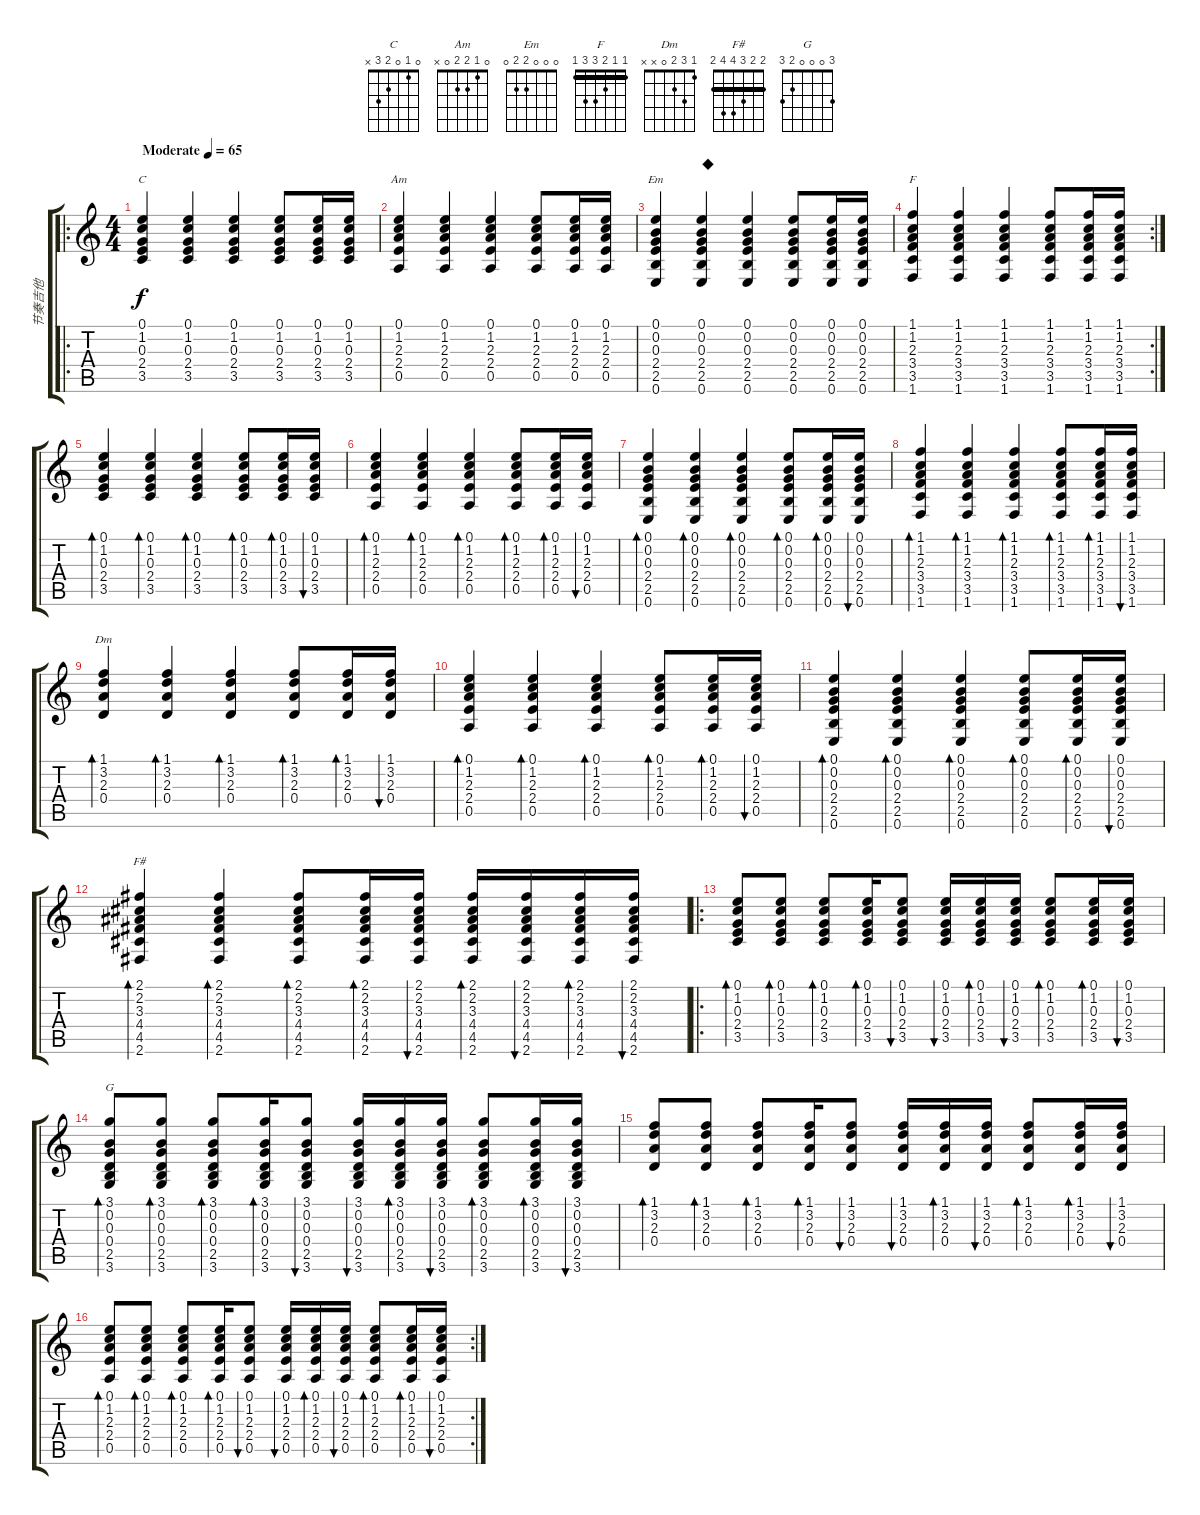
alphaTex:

\track ("节奏吉他" "节奏吉他") {instrument acousticguitarsteel}
\staff {score tabs}
\tuning (E4 B3 G3 D3 A2 E2) {hide}
\chord ("C" 0 1 0 2 3 x)
\chord ("Am" 0 1 2 2 0 x)
\chord ("Em" 0 0 0 2 2 0)
\chord ("F" 1 1 2 3 3 1) {barre 1}
\chord ("Dm" 1 3 2 0 x x)
\chord ("F#" 2 2 3 4 4 2) {barre 2}
\chord ("G" 3 0 0 0 2 3)
\ro
\ts (4 4)
\tempo (65 "Moderate")
\clef g2
\ks c
(0.1 1.2 0.3 2.4 3.5).4{ch "C" dy f instrument acousticguitarsteel} (0.1 1.2 0.3 2.4 3.5).4 (0.1 1.2 0.3 2.4 3.5).4 (0.1 1.2 0.3 2.4 3.5).8 (0.1 1.2 0.3 2.4 3.5).16 (0.1 1.2 0.3 2.4 3.5).16 |
(0.1 1.2 2.3 2.4 0.5).4{ch "Am"} (0.1 1.2 2.3 2.4 0.5).4 (0.1 1.2 2.3 2.4 0.5).4 (0.1 1.2 2.3 2.4 0.5).8 (0.1 1.2 2.3 2.4 0.5).16 (0.1 1.2 2.3 2.4 0.5).16 |
(0.1 0.2 0.3 2.4 2.5 0.6).4{ch "Em"} (0.1 0.2 0.3 2.4 2.5 0.6).4{txt "◆"} (0.1 0.2 0.3 2.4 2.5 0.6).4 (0.1 0.2 0.3 2.4 2.5 0.6).8 (0.1 0.2 0.3 2.4 2.5 0.6).16 (0.1 0.2 0.3 2.4 2.5 0.6).16 |
\rc 2
(1.1 1.2 2.3 3.4 3.5 1.6).4{ch "F"} (1.1 1.2 2.3 3.4 3.5 1.6).4 (1.1 1.2 2.3 3.4 3.5 1.6).4 (1.1 1.2 2.3 3.4 3.5 1.6).8 (1.1 1.2 2.3 3.4 3.5 1.6).16 (1.1 1.2 2.3 3.4 3.5 1.6).16 |
(0.1 1.2 0.3 2.4 3.5).4{bd 30} (0.1 1.2 0.3 2.4 3.5).4{bd 30} (0.1 1.2 0.3 2.4 3.5).4{bd 30} (0.1 1.2 0.3 2.4 3.5).8{bd 30} (0.1 1.2 0.3 2.4 3.5).16{bd 30} (0.1 1.2 0.3 2.4 3.5).16{bu 30} |
(0.1 1.2 2.3 2.4 0.5).4{bd 30} (0.1 1.2 2.3 2.4 0.5).4{bd 30} (0.1 1.2 2.3 2.4 0.5).4{bd 30} (0.1 1.2 2.3 2.4 0.5).8{bd 30} (0.1 1.2 2.3 2.4 0.5).16{bd 30} (0.1 1.2 2.3 2.4 0.5).16{bu 30} |
(0.1 0.2 0.3 2.4 2.5 0.6).4{bd 30} (0.1 0.2 0.3 2.4 2.5 0.6).4{bd 30} (0.1 0.2 0.3 2.4 2.5 0.6).4{bd 30} (0.1 0.2 0.3 2.4 2.5 0.6).8{bd 30} (0.1 0.2 0.3 2.4 2.5 0.6).16{bd 30} (0.1 0.2 0.3 2.4 2.5 0.6).16{bu 30} |
(1.1 1.2 2.3 3.4 3.5 1.6).4{bd 30} (1.1 1.2 2.3 3.4 3.5 1.6).4{bd 30} (1.1 1.2 2.3 3.4 3.5 1.6).4{bd 30} (1.1 1.2 2.3 3.4 3.5 1.6).8{bd 30} (1.1 1.2 2.3 3.4 3.5 1.6).16{bd 30} (1.1 1.2 2.3 3.4 3.5 1.6).16{bu 30} |
(1.1 3.2 2.3 0.4).4{bd 30 ch "Dm"} (1.1 3.2 2.3 0.4).4{bd 30} (1.1 3.2 2.3 0.4).4{bd 30} (1.1 3.2 2.3 0.4).8{bd 30} (1.1 3.2 2.3 0.4).16{bd 30} (1.1 3.2 2.3 0.4).16{bu 30} |
(0.1 1.2 2.3 2.4 0.5).4{bd 30} (0.1 1.2 2.3 2.4 0.5).4{bd 30} (0.1 1.2 2.3 2.4 0.5).4{bd 30} (0.1 1.2 2.3 2.4 0.5).8{bd 30} (0.1 1.2 2.3 2.4 0.5).16{bd 30} (0.1 1.2 2.3 2.4 0.5).16{bu 30} |
(0.1 0.2 0.3 2.4 2.5 0.6).4{bd 30} (0.1 0.2 0.3 2.4 2.5 0.6).4{bd 30} (0.1 0.2 0.3 2.4 2.5 0.6).4{bd 30} (0.1 0.2 0.3 2.4 2.5 0.6).8{bd 30} (0.1 0.2 0.3 2.4 2.5 0.6).16{bd 30} (0.1 0.2 0.3 2.4 2.5 0.6).16{bu 30} |
(2.1 2.2 3.3 4.4 4.5 2.6).4{bd 30 ch "F#"} (2.1 2.2 3.3 4.4 4.5 2.6).4{bd 30} (2.1 2.2 3.3 4.4 4.5 2.6).8{bd 30} (2.1 2.2 3.3 4.4 4.5 2.6).16{bd 30} (2.1 2.2 3.3 4.4 4.5 2.6).16{bu 30} (2.1 2.2 3.3 4.4 4.5 2.6).16{bd 30} (2.1 2.2 3.3 4.4 4.5 2.6).16{bu 30} (2.1 2.2 3.3 4.4 4.5 2.6).16{bd 30} (2.1 2.2 3.3 4.4 4.5 2.6).16{bu 30} |
\ro
(0.1 1.2 0.3 2.4 3.5).8{bd 30} (0.1 1.2 0.3 2.4 3.5).8{bd 30} (0.1 1.2 0.3 2.4 3.5).8{bd 30} (0.1 1.2 0.3 2.4 3.5).16{bd 30} (0.1 1.2 0.3 2.4 3.5).8{bu 30} (0.1 1.2 0.3 2.4 3.5).16{bu 30} (0.1 1.2 0.3 2.4 3.5).16{bd 30} (0.1 1.2 0.3 2.4 3.5).16{bu 30} (0.1 1.2 0.3 2.4 3.5).8{bd 30} (0.1 1.2 0.3 2.4 3.5).16{bd 30} (0.1 1.2 0.3 2.4 3.5).16{bu 30} |
(3.1 0.2 0.3 0.4 2.5 3.6).8{bd 30 ch "G"} (3.1 0.2 0.3 0.4 2.5 3.6).8{bd 30} (3.1 0.2 0.3 0.4 2.5 3.6).8{bd 30} (3.1 0.2 0.3 0.4 2.5 3.6).16{bd 30} (3.1 0.2 0.3 0.4 2.5 3.6).8{bu 30} (3.1 0.2 0.3 0.4 2.5 3.6).16{bu 30} (3.1 0.2 0.3 0.4 2.5 3.6).16{bd 30} (3.1 0.2 0.3 0.4 2.5 3.6).16{bu 30} (3.1 0.2 0.3 0.4 2.5 3.6).8{bd 30} (3.1 0.2 0.3 0.4 2.5 3.6).16{bd 30} (3.1 0.2 0.3 0.4 2.5 3.6).16{bu 30} |
(1.1 3.2 2.3 0.4).8{bd 30} (1.1 3.2 2.3 0.4).8{bd 30} (1.1 3.2 2.3 0.4).8{bd 30} (1.1 3.2 2.3 0.4).16{bd 30} (1.1 3.2 2.3 0.4).8{bu 30} (1.1 3.2 2.3 0.4).16{bu 30} (1.1 3.2 2.3 0.4).16{bd 30} (1.1 3.2 2.3 0.4).16{bu 30} (1.1 3.2 2.3 0.4).8{bd 30} (1.1 3.2 2.3 0.4).16{bd 30} (1.1 3.2 2.3 0.4).16{bu 30} |
\rc 2
(0.1 1.2 2.3 2.4 0.5).8{bd 30} (0.1 1.2 2.3 2.4 0.5).8{bd 30} (0.1 1.2 2.3 2.4 0.5).8{bd 30} (0.1 1.2 2.3 2.4 0.5).16{bd 30} (0.1 1.2 2.3 2.4 0.5).8{bu 30} (0.1 1.2 2.3 2.4 0.5).16{bu 30} (0.1 1.2 2.3 2.4 0.5).16{bd 30} (0.1 1.2 2.3 2.4 0.5).16{bu 30} (0.1 1.2 2.3 2.4 0.5).8{bd 30} (0.1 1.2 2.3 2.4 0.5).16{bd 30} (0.1 1.2 2.3 2.4 0.5).16{bu 30}
